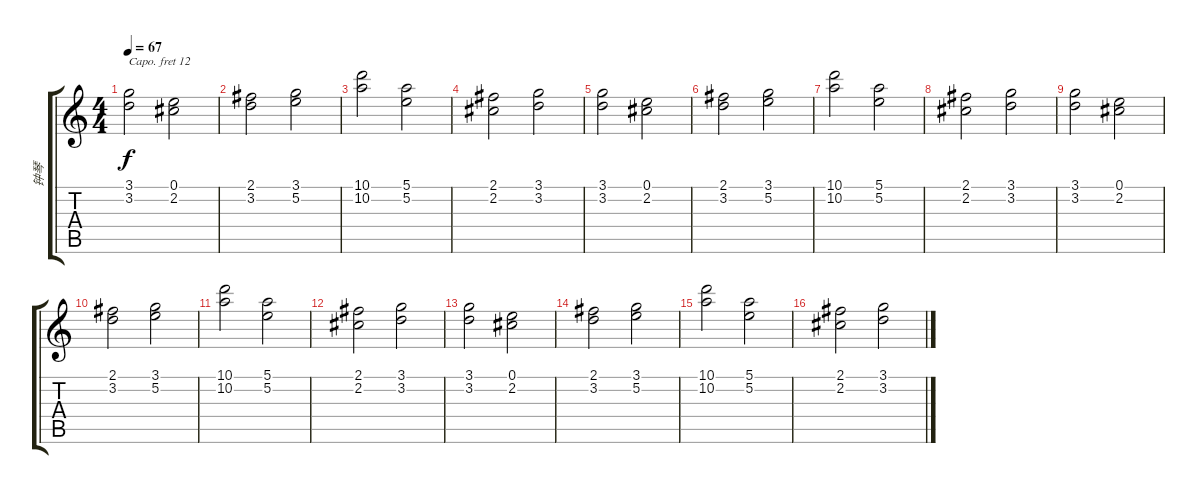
\track ("钟琴" "钟琴") {instrument glockenspiel}
\staff {score tabs}
\capo 12
\tuning (E4 B3 G3 D3 A2 E2) {hide}
\ts (4 4)
\tempo 67
\clef g2
\ks c
(3.1 3.2).2{dy f} (0.1 2.2).2 |
(2.1 3.2).2 (3.1 5.2).2 |
(10.1 10.2).2 (5.1 5.2).2 |
(2.1 2.2).2 (3.1 3.2).2 |
(3.1 3.2).2 (0.1 2.2).2 |
(2.1 3.2).2 (3.1 5.2).2 |
(10.1 10.2).2 (5.1 5.2).2 |
(2.1 2.2).2 (3.1 3.2).2 |
(3.1 3.2).2 (0.1 2.2).2 |
(2.1 3.2).2 (3.1 5.2).2 |
(10.1 10.2).2 (5.1 5.2).2 |
(2.1 2.2).2 (3.1 3.2).2 |
(3.1 3.2).2 (0.1 2.2).2 |
(2.1 3.2).2 (3.1 5.2).2 |
(10.1 10.2).2 (5.1 5.2).2 |
(2.1 2.2).2 (3.1 3.2).2
